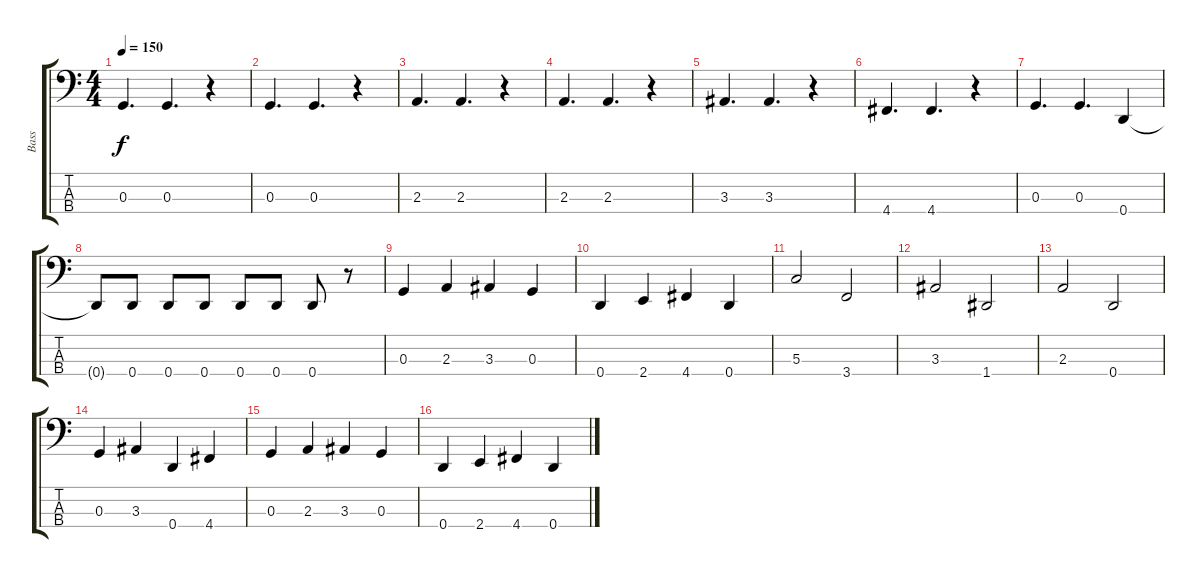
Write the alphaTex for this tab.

\track ("Bass" "Bass") {instrument electricbassfinger}
\staff {score tabs}
\tuning (F2 C2 G1 D1) {hide}
\ts (4 4)
\tempo 150
\clef f4
\ks c
0.3.4{d dy f} 0.3.4{d} r.4 |
0.3.4{d} 0.3.4{d} r.4 |
2.3.4{d} 2.3.4{d} r.4 |
2.3.4{d} 2.3.4{d} r.4 |
3.3.4{d} 3.3.4{d} r.4 |
4.4.4{d} 4.4.4{d} r.4 |
0.3.4{d} 0.3.4{d} 0.4.4 |
0.4{t}.8 0.4.8 0.4.8 0.4.8 0.4.8 0.4.8 0.4.8 r.8 |
0.3.4 2.3.4 3.3.4 0.3.4 |
0.4.4 2.4.4 4.4.4 0.4.4 |
5.3.2 3.4.2 |
3.3.2 1.4.2 |
2.3.2 0.4.2 |
0.3.4 3.3.4 0.4.4 4.4.4 |
0.3.4 2.3.4 3.3.4 0.3.4 |
0.4.4 2.4.4 4.4.4 0.4.4
